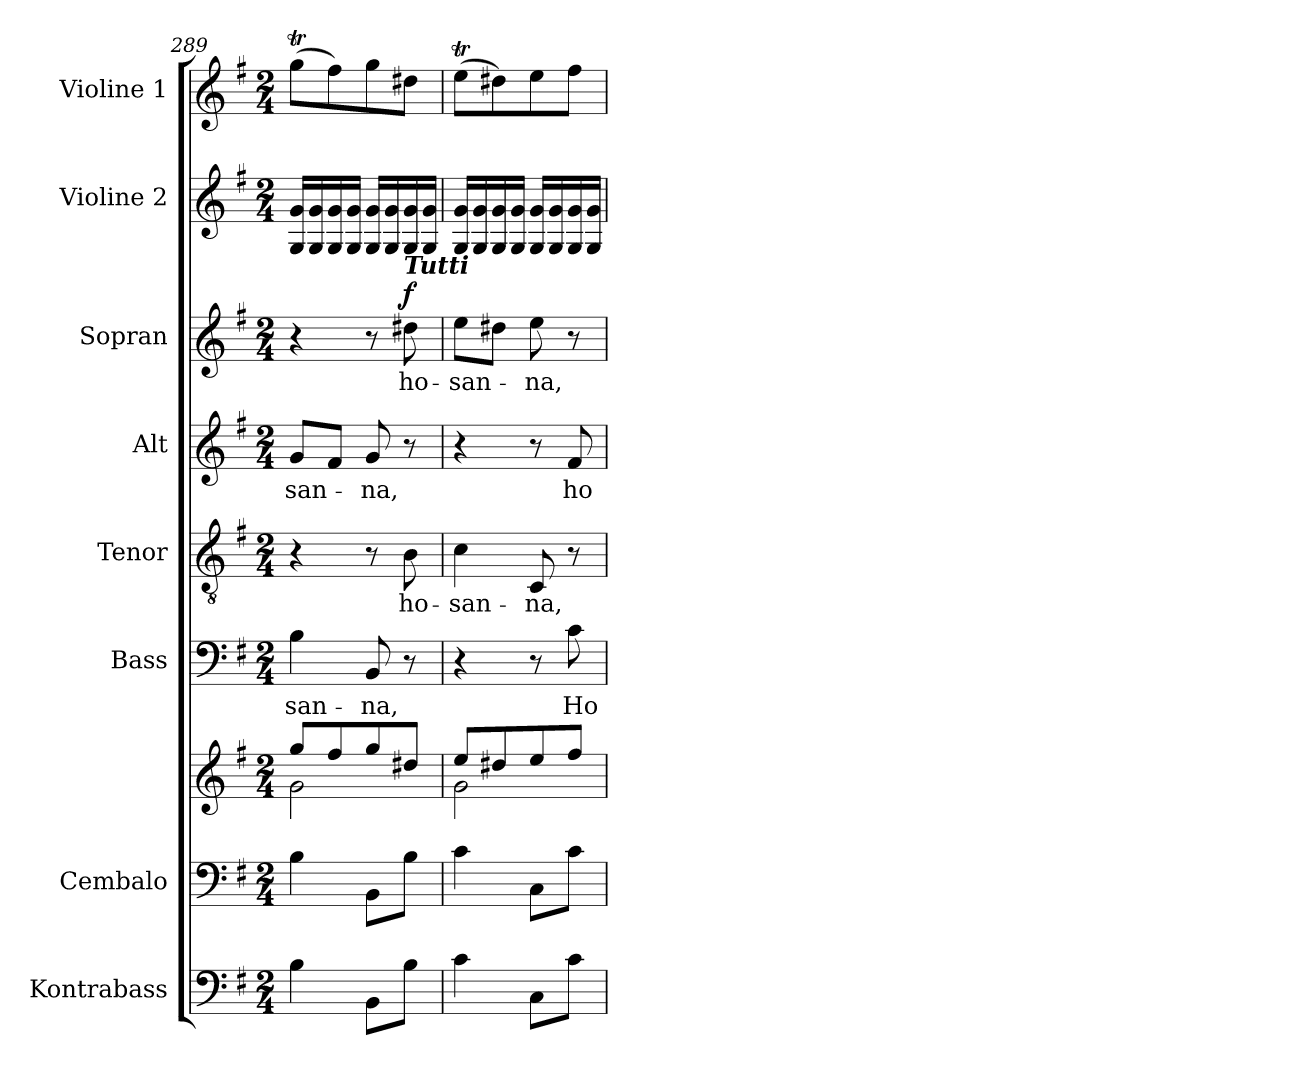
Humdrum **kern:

**kern	**kern	**kern	**kern	**text	**kern	**text	**kern	**text	**kern	**text	**dynam	**kern	**kern
*part8	*part7	*part7	*part6	*part6	*part5	*part5	*part4	*part4	*part3	*part3	*part3	*part2	*part1
*staff9	*staff8	*staff7	*staff6	*staff6	*staff5	*staff5	*staff4	*staff4	*staff3	*staff3	*staff3	*staff2	*staff1
*I"Kontrabass	*I"Cembalo	*	*I"Bass	*	*I"Tenor	*	*I"Alt	*	*I"Sopran	*	*	*I"Violine 2	*I"Violine 1
*I'Kb.	*I'Cemb.	*	*I'B.	*	*I'T.	*	*I'A.	*	*I'S.	*	*	*I'Vl. 2	*I'Vl. 1
*clefF4	*clefF4	*clefG2	*clefF4	*	*clefGv2	*	*clefG2	*	*clefG2	*	*	*clefG2	*clefG2
*ITrd7c12	*	*	*	*	*	*	*	*	*	*	*	*	*
*k[f#]	*k[f#]	*k[f#]	*k[f#]	*	*k[f#]	*	*k[f#]	*	*k[f#]	*	*	*k[f#]	*k[f#]
*G:	*G:	*G:	*G:	*	*G:	*	*G:	*	*G:	*	*	*G:	*G:
*M2/4	*M2/4	*M2/4	*M2/4	*	*M2/4	*	*M2/4	*	*M2/4	*	*	*M2/4	*M2/4
=289	=289	=289	=289	=289	=289	=289	=289	=289	=289	=289	=289	=289	=289
*	*	*^	*	*	*	*	*	*	*	*	*	*	*
!	!	!	!	!	!LO:LY:b	!	!	!	!LO:LY:b	!	!	!	!	!
4BB\	4B\	8gg/L	2g\	4B\	-san-	4r	.	8g/L	-san-	4r	.	.	16G/ 16g/LL	(>8ggT\L
.	.	.	.	.	.	.	.	.	.	.	.	.	16G/ 16g/	.
.	.	8ff#/	.	.	.	.	.	8f#/J	.	.	.	.	16G/ 16g/	8ff#\)
.	.	.	.	.	.	.	.	.	.	.	.	.	16G/ 16g/JJ	.
!	!	!	!	!	!LO:LY:b	!	!	!	!LO:LY:b	!	!	!	!	!
8BBB\L	8BB\L	8gg/	.	8BB/	-na,	8r	.	8g/	-na,	8r	.	.	16G/ 16g/LL	8gg\
.	.	.	.	.	.	.	.	.	.	.	.	.	16G/ 16g/	.
!	!	!	!	!	!	!	!	!	!	!LO:TX:a:Bi:t=Tutti	!	!	!	!
!	!	!	!	!	!	!	!LO:LY:b	!	!	!	!LO:LY:b	!LO:DY:a	!	!
8BB\J	8B\J	8dd#X/J	.	8r	.	8B\	ho-	8r	.	8dd#X\	ho-	f	16G/ 16g/	8dd#X\J
.	.	.	.	.	.	.	.	.	.	.	.	.	16G/ 16g/JJ	.
=290	=290	=290	=290	=290	=290	=290	=290	=290	=290	=290	=290	=290	=290	=290
!	!	!	!	!	!	!	!LO:LY:b	!	!	!	!LO:LY:b	!	!	!
4C\	4c\	8ee/L	2g\	4r	.	4c\	-san-	4r	.	8ee\L	-san-	.	16G/ 16g/LL	(>8eeT\L
.	.	.	.	.	.	.	.	.	.	.	.	.	16G/ 16g/	.
.	.	8dd#X/	.	.	.	.	.	.	.	8dd#X\J	.	.	16G/ 16g/	8dd#X\)
.	.	.	.	.	.	.	.	.	.	.	.	.	16G/ 16g/JJ	.
!	!	!	!	!	!	!	!LO:LY:b	!	!	!	!LO:LY:b	!	!	!
8CC\L	8C\L	8ee/	.	8r	.	8C/	-na,	8r	.	8ee\	-na,	.	16G/ 16g/LL	8ee\
.	.	.	.	.	.	.	.	.	.	.	.	.	16G/ 16g/	.
!	!	!	!	!	!LO:LY:b	!	!	!	!LO:LY:b	!	!	!	!	!
8C\J	8c\J	8ff#/J	.	8c\	Ho-	8r	.	8f#/	ho-	8r	.	.	16G/ 16g/	8ff#\J
.	.	.	.	.	.	.	.	.	.	.	.	.	16G/ 16g/JJ	.
*	*	*v	*v	*	*	*	*	*	*	*	*	*	*	*
=	=	=	=	=	=	=	=	=	=	=	=	=	=
*-	*-	*-	*-	*-	*-	*-	*-	*-	*-	*-	*-	*-	*-
